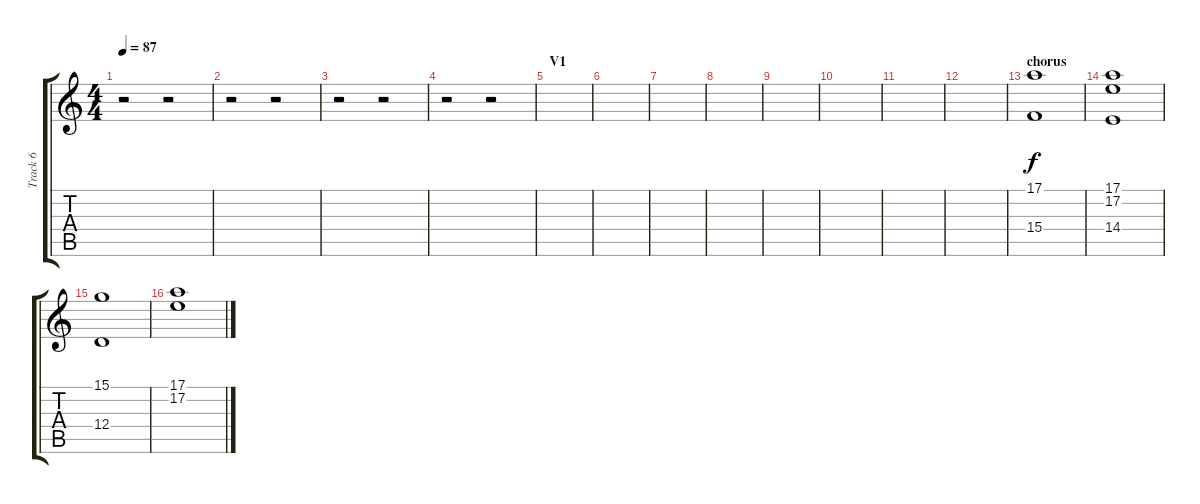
\track ("Track 6" "Track 6") {instrument synthstrings1}
\staff {score tabs}
\tuning (E4 B3 G3 D3 A2 E2) {hide}
\ts (4 4)
\tempo 87
\clef g2
\ks c
r.2{dy f} r.2 |
r.2 r.2 |
r.2 r.2 |
r.2 r.2 |
\section ("" "V1")
|
|
|
|
|
|
|
|
\section ("" "chorus")
(17.1 15.4).1 |
(17.1 17.2 14.4).1 |
(15.1 12.4).1 |
(17.1 17.2).1
